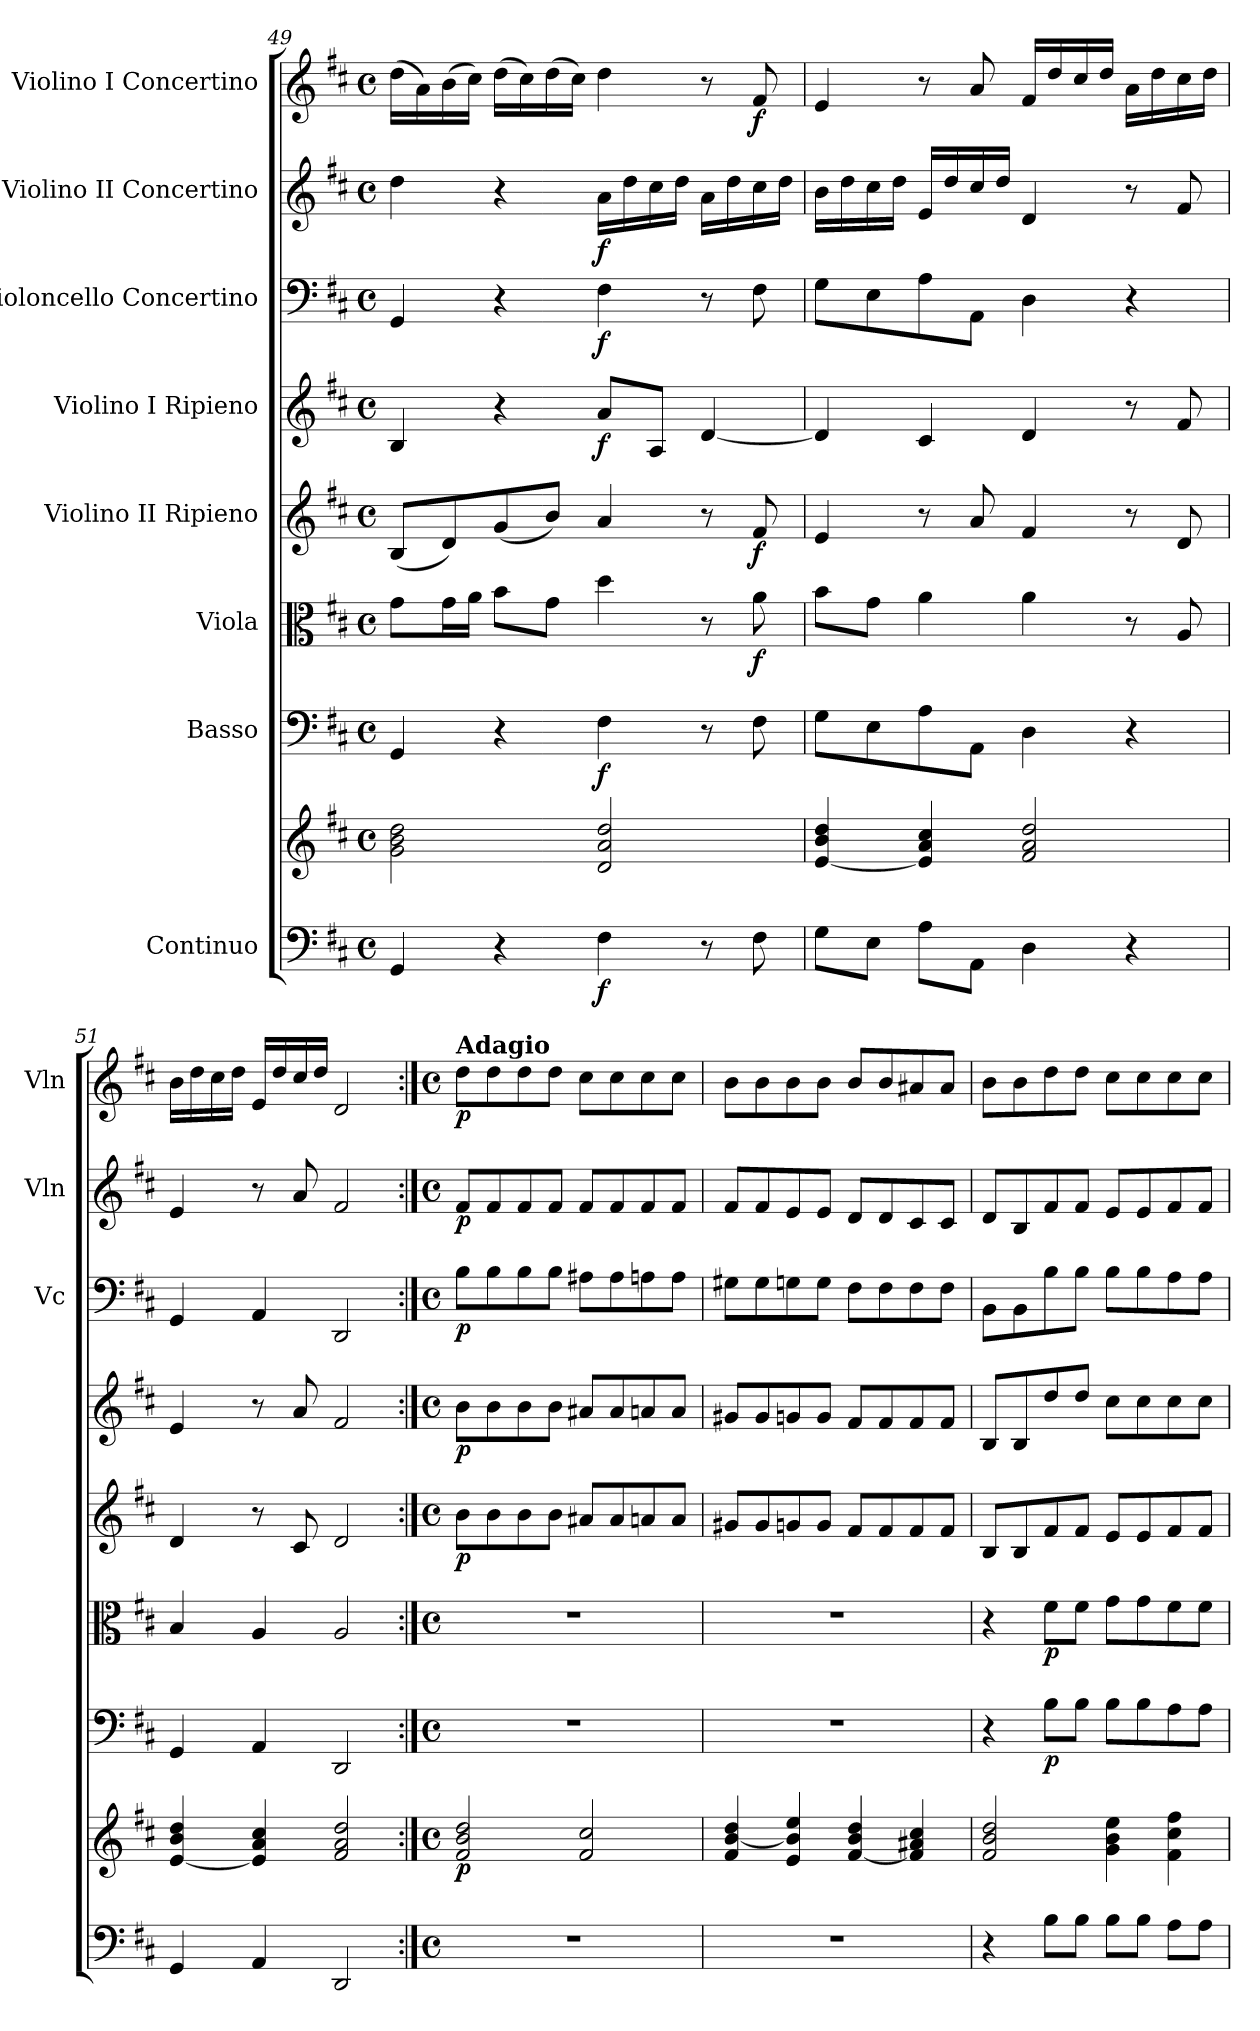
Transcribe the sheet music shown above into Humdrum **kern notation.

**kern	**kern	**dynam	**kern	**dynam	**kern	**dynam	**kern	**dynam	**kern	**dynam	**kern	**dynam	**kern	**dynam	**kern	**dynam
*part8	*part8	*part8	*part7	*part7	*part6	*part6	*part5	*part5	*part4	*part4	*part3	*part3	*part2	*part2	*part1	*part1
*staff9	*staff8	*staff8/9	*staff7	*staff7	*staff6	*staff6	*staff5	*staff5	*staff4	*staff4	*staff3	*staff3	*staff2	*staff2	*staff1	*staff1
*I"Continuo	*	*	*I"Basso	*	*I"Viola	*	*I"Violino II Ripieno	*	*I"Violino I Ripieno	*	*I"Violoncello Concertino	*	*I"Violino II Concertino	*	*I"Violino I Concertino	*
*	*	*	*	*	*	*	*	*	*	*	*I'Vc	*	*I'Vln	*	*I'Vln	*
*clefF4	*clefG2	*	*clefF4	*	*clefC3	*	*clefG2	*	*clefG2	*	*clefF4	*	*clefG2	*	*clefG2	*
*k[f#c#]	*k[f#c#]	*	*k[f#c#]	*	*k[f#c#]	*	*k[f#c#]	*	*k[f#c#]	*	*k[f#c#]	*	*k[f#c#]	*	*k[f#c#]	*
*M4/4	*M4/4	*	*M4/4	*	*M4/4	*	*M4/4	*	*M4/4	*	*M4/4	*	*M4/4	*	*M4/4	*
*met(c)	*met(c)	*	*met(c)	*	*met(c)	*	*met(c)	*	*met(c)	*	*met(c)	*	*met(c)	*	*met(c)	*
=49	=49	=49	=49	=49	=49	=49	=49	=49	=49	=49	=49	=49	=49	=49	=49	=49
4GG/	2g\ 2b\ 2dd\	.	4GG/	.	8g\L	.	(<8B/L	.	4B/	.	4GG/	.	4dd\	.	(>16dd\LL	.
.	.	.	.	.	.	.	.	.	.	.	.	.	.	.	16a\)	.
.	.	.	.	.	16g\L	.	8d/)	.	.	.	.	.	.	.	(>16b\	.
.	.	.	.	.	16a\JJ	.	.	.	.	.	.	.	.	.	16cc#\JJ)	.
4r	.	.	4r	.	8b\L	.	(<8g/	.	4r	.	4r	.	4r	.	(>16dd\LL	.
.	.	.	.	.	.	.	.	.	.	.	.	.	.	.	16cc#\)	.
.	.	.	.	.	8g\J	.	8b/J)	.	.	.	.	.	.	.	(>16dd\	.
.	.	.	.	.	.	.	.	.	.	.	.	.	.	.	16cc#\JJ)	.
!	!	!LO:DY:b=2	!	!LO:DY:b	!	!	!	!	!	!LO:DY:b	!	!LO:DY:b	!	!LO:DY:b	!	!
4F#\	2d/ 2a/ 2dd/	f	4F#\	f	4dd\	.	4a/	.	8a/L	f	4F#\	f	16a\LL	f	4dd\	.
.	.	.	.	.	.	.	.	.	.	.	.	.	16dd\	.	.	.
.	.	.	.	.	.	.	.	.	8A/J	.	.	.	16cc#\	.	.	.
.	.	.	.	.	.	.	.	.	.	.	.	.	16dd\JJ	.	.	.
8r	.	.	8r	.	8r	.	8r	.	[4d/	.	8r	.	16a\LL	.	8r	.
.	.	.	.	.	.	.	.	.	.	.	.	.	16dd\	.	.	.
!	!	!	!	!	!	!LO:DY:b	!	!LO:DY:b	!	!	!	!	!	!	!	!LO:DY:b
8F#\	.	.	8F#\	.	8a\	f	8f#/	f	.	.	8F#\	.	16cc#\	.	8f#/	f
.	.	.	.	.	.	.	.	.	.	.	.	.	16dd\JJ	.	.	.
=50	=50	=50	=50	=50	=50	=50	=50	=50	=50	=50	=50	=50	=50	=50	=50	=50
8G\L	[4e/ 4b/ 4dd/	.	8G\L	.	8b\L	.	4e/	.	4d/]	.	8G\L	.	16b\LL	.	4e/	.
.	.	.	.	.	.	.	.	.	.	.	.	.	16dd\	.	.	.
8E\J	.	.	8E\	.	8g\J	.	.	.	.	.	8E\	.	16cc#\	.	.	.
.	.	.	.	.	.	.	.	.	.	.	.	.	16dd\JJ	.	.	.
8A\L	4e/] 4a/ 4cc#/	.	8A\	.	4a\	.	8r	.	4c#/	.	8A\	.	16e/LL	.	8r	.
.	.	.	.	.	.	.	.	.	.	.	.	.	16dd/	.	.	.
8AA\J	.	.	8AA\J	.	.	.	8a/	.	.	.	8AA\J	.	16cc#/	.	8a/	.
.	.	.	.	.	.	.	.	.	.	.	.	.	16dd/JJ	.	.	.
4D\	2f#/ 2a/ 2dd/	.	4D\	.	4a\	.	4f#/	.	4d/	.	4D\	.	4d/	.	16f#/LL	.
.	.	.	.	.	.	.	.	.	.	.	.	.	.	.	16dd/	.
.	.	.	.	.	.	.	.	.	.	.	.	.	.	.	16cc#/	.
.	.	.	.	.	.	.	.	.	.	.	.	.	.	.	16dd/JJ	.
4r	.	.	4r	.	8r	.	8r	.	8r	.	4r	.	8r	.	16a\LL	.
.	.	.	.	.	.	.	.	.	.	.	.	.	.	.	16dd\	.
.	.	.	.	.	8A/	.	8d/	.	8f#/	.	.	.	8f#/	.	16cc#\	.
.	.	.	.	.	.	.	.	.	.	.	.	.	.	.	16dd\JJ	.
!!LO:LB:g=z
=51	=51	=51	=51	=51	=51	=51	=51	=51	=51	=51	=51	=51	=51	=51	=51	=51
4GG/	[4e/ 4b/ 4dd/	.	4GG/	.	4B/	.	4d/	.	4e/	.	4GG/	.	4e/	.	16b\LL	.
.	.	.	.	.	.	.	.	.	.	.	.	.	.	.	16dd\	.
.	.	.	.	.	.	.	.	.	.	.	.	.	.	.	16cc#\	.
.	.	.	.	.	.	.	.	.	.	.	.	.	.	.	16dd\JJ	.
4AA/	4e/] 4a/ 4cc#/	.	4AA/	.	4A/	.	8r	.	8r	.	4AA/	.	8r	.	16e/LL	.
.	.	.	.	.	.	.	.	.	.	.	.	.	.	.	16dd/	.
.	.	.	.	.	.	.	8c#/	.	8a/	.	.	.	8a/	.	16cc#/	.
.	.	.	.	.	.	.	.	.	.	.	.	.	.	.	16dd/JJ	.
2DD/	2f#/ 2a/ 2dd/	.	2DD/	.	2A/	.	2d/	.	2f#/	.	2DD/	.	2f#/	.	2d/	.
!!LO:PB:g=z
=1:|!	=1:|!	=1:|!	=1:|!	=1:|!	=1:|!	=1:|!	=1:|!	=1:|!	=1:|!	=1:|!	=1:|!	=1:|!	=1:|!	=1:|!	=1:|!	=1:|!
*M4/4	*M4/4	*	*M4/4	*	*M4/4	*	*M4/4	*	*M4/4	*	*M4/4	*	*M4/4	*	*M4/4	*
*met(c)	*met(c)	*	*met(c)	*	*met(c)	*	*met(c)	*	*met(c)	*	*met(c)	*	*met(c)	*	*met(c)	*
!	!	!	!	!	!	!	!	!	!	!	!	!	!	!	!LO:TX:a:B:t=Adagio	!
!	!	!LO:DY:b	!	!	!	!	!	!LO:DY:b	!	!LO:DY:b	!	!LO:DY:b	!	!LO:DY:b	!	!LO:DY:b
1r	2f#/ 2b/ 2dd/	p	1r	.	1r	.	8b\L	p	8b\L	p	8B\L	p	8f#/L	p	8dd\L	p
.	.	.	.	.	.	.	8b\	.	8b\	.	8B\	.	8f#/	.	8dd\	.
.	.	.	.	.	.	.	8b\	.	8b\	.	8B\	.	8f#/	.	8dd\	.
.	.	.	.	.	.	.	8b\J	.	8b\J	.	8B\J	.	8f#/J	.	8dd\J	.
.	2f#/ 2cc#/	.	.	.	.	.	8a#X/L	.	8a#X/L	.	8A#X\L	.	8f#/L	.	8cc#\L	.
.	.	.	.	.	.	.	8a#/	.	8a#/	.	8A#\	.	8f#/	.	8cc#\	.
.	.	.	.	.	.	.	8an/	.	8an/	.	8An\	.	8f#/	.	8cc#\	.
.	.	.	.	.	.	.	8a/J	.	8a/J	.	8A\J	.	8f#/J	.	8cc#\J	.
=2	=2	=2	=2	=2	=2	=2	=2	=2	=2	=2	=2	=2	=2	=2	=2	=2
1r	4f#/ [4b/ 4dd/	.	1r	.	1r	.	8g#X/L	.	8g#X/L	.	8G#X\L	.	8f#/L	.	8b\L	.
.	.	.	.	.	.	.	8g#/	.	8g#/	.	8G#\	.	8f#/	.	8b\	.
.	4e/ 4b/] 4ee/	.	.	.	.	.	8gn/	.	8gn/	.	8Gn\	.	8e/	.	8b\	.
.	.	.	.	.	.	.	8g/J	.	8g/J	.	8G\J	.	8e/J	.	8b\J	.
.	[4f#/ 4b/ 4dd/	.	.	.	.	.	8f#/L	.	8f#/L	.	8F#\L	.	8d/L	.	8b/L	.
.	.	.	.	.	.	.	8f#/	.	8f#/	.	8F#\	.	8d/	.	8b/	.
.	4f#/] 4a#X/ 4cc#/	.	.	.	.	.	8f#/	.	8f#/	.	8F#\	.	8c#/	.	8a#X/	.
.	.	.	.	.	.	.	8f#/J	.	8f#/J	.	8F#\J	.	8c#/J	.	8a#/J	.
=3	=3	=3	=3	=3	=3	=3	=3	=3	=3	=3	=3	=3	=3	=3	=3	=3
4r	2f#/ 2b/ 2dd/	.	4r	.	4r	.	8B/L	.	8B/L	.	8BB\L	.	8d/L	.	8b\L	.
.	.	.	.	.	.	.	8B/	.	8B/	.	8BB\	.	8B/	.	8b\	.
!	!	!	!	!LO:DY:b	!	!LO:DY:b	!	!	!	!	!	!	!	!	!	!
8B\L	.	.	8B\L	p	8f#\L	p	8f#/	.	8dd/	.	8B\	.	8f#/	.	8dd\	.
8B\J	.	.	8B\J	.	8f#\J	.	8f#/J	.	8dd/J	.	8B\J	.	8f#/J	.	8dd\J	.
8B\L	4g\ 4b\ 4ee\	.	8B\L	.	8g\L	.	8e/L	.	8cc#\L	.	8B\L	.	8e/L	.	8cc#\L	.
8B\J	.	.	8B\	.	8g\	.	8e/	.	8cc#\	.	8B\	.	8e/	.	8cc#\	.
8A\L	4f#\ 4cc#\ 4ff#\	.	8A\	.	8f#\	.	8f#/	.	8cc#\	.	8A\	.	8f#/	.	8cc#\	.
8A\J	.	.	8A\J	.	8f#\J	.	8f#/J	.	8cc#\J	.	8A\J	.	8f#/J	.	8cc#\J	.
=	=	=	=	=	=	=	=	=	=	=	=	=	=	=	=	=
*-	*-	*-	*-	*-	*-	*-	*-	*-	*-	*-	*-	*-	*-	*-	*-	*-
